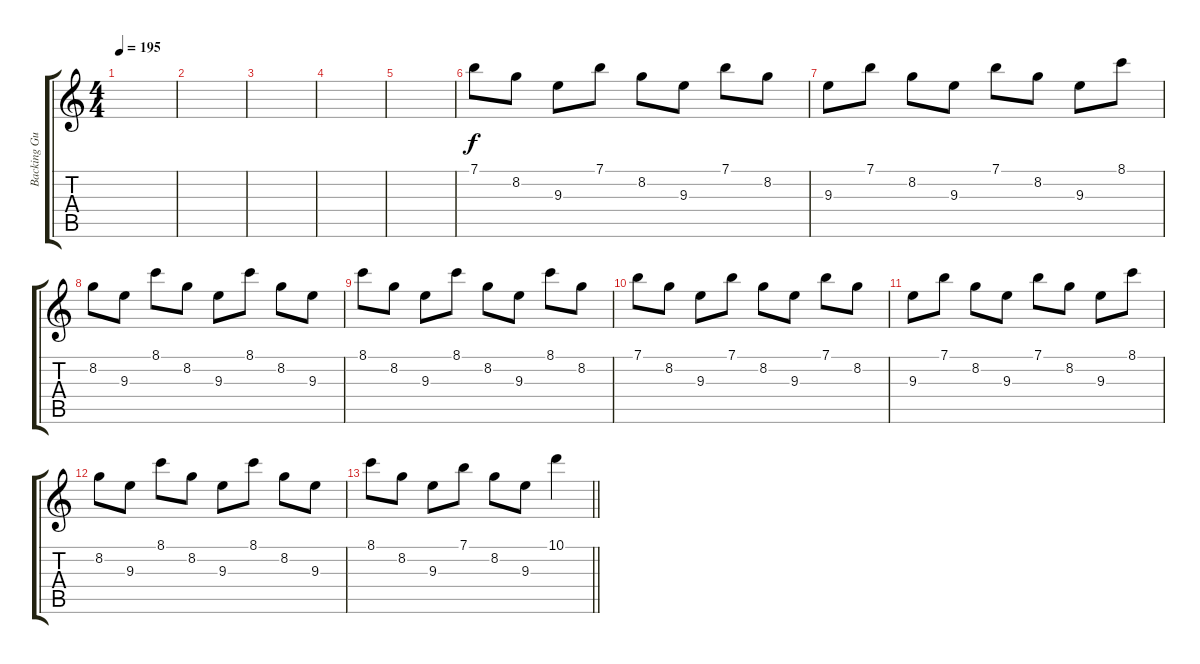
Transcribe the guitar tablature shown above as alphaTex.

\track ("Backing Guitar" "Backing Gu") {instrument distortionguitar}
\staff {score tabs}
\tuning (E4 B3 G3 D3 A2 D2) {hide}
\ts (4 4)
\tempo 195
\clef g2
\ks c
|
|
|
|
|
7.1.8 8.2.8 9.3.8 7.1.8 8.2.8 9.3.8 7.1.8 8.2.8 |
9.3.8 7.1.8 8.2.8 9.3.8 7.1.8 8.2.8 9.3.8 8.1.8 |
8.2.8 9.3.8 8.1.8 8.2.8 9.3.8 8.1.8 8.2.8 9.3.8 |
8.1.8 8.2.8 9.3.8 8.1.8 8.2.8 9.3.8 8.1.8 8.2.8 |
7.1.8 8.2.8 9.3.8 7.1.8 8.2.8 9.3.8 7.1.8 8.2.8 |
9.3.8 7.1.8 8.2.8 9.3.8 7.1.8 8.2.8 9.3.8 8.1.8 |
8.2.8 9.3.8 8.1.8 8.2.8 9.3.8 8.1.8 8.2.8 9.3.8 |
\barLineRight lightlight
8.1.8 8.2.8 9.3.8 7.1.8 8.2.8 9.3.8 10.1.4
